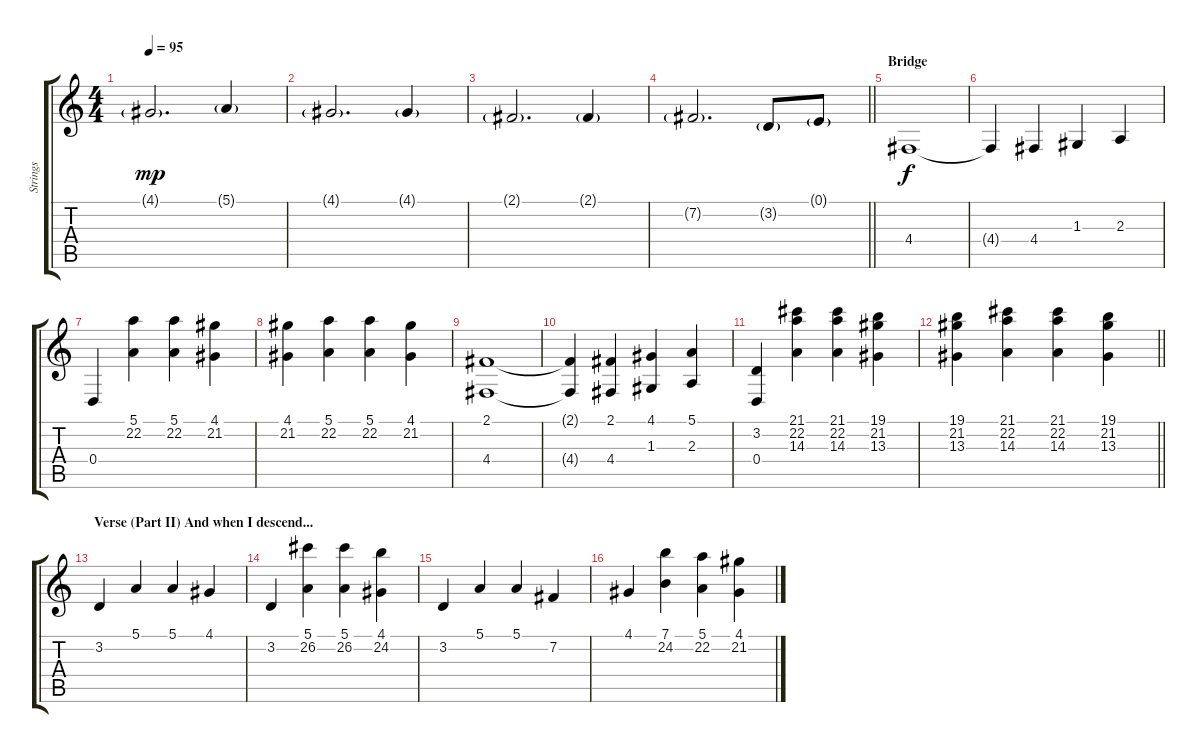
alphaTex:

\track ("Strings " "Strings ") {instrument stringensemble1}
\staff {score tabs}
\tuning (E4 B3 G3 D3 A2 E2) {hide}
\ts (4 4)
\tempo 95
\clef g2
\ks c
4.1{g}.2{d dy mp} 5.1{g}.4 |
4.1{g}.2{d} 4.1{g}.4 |
2.1{g}.2{d} 2.1{g}.4 |
\barLineRight lightlight
7.2{g}.2{d} 3.2{g}.8 0.1{g}.8 |
\section ("" "Bridge ")
4.4.1{dy f} |
4.4{t}.4 4.4.4 1.3.4 2.3.4 |
0.4.4 (5.1 22.2).4 (5.1 22.2).4 (4.1 21.2).4 |
(4.1 21.2).4 (5.1 22.2).4 (5.1 22.2).4 (4.1 21.2).4 |
(2.1 4.4).1 |
(2.1{t} 4.4{t}).4 (2.1 4.4).4 (4.1 1.3).4 (5.1 2.3).4 |
(3.2 0.4).4 (21.1 22.2 14.3).4 (21.1 22.2 14.3).4 (19.1 21.2 13.3).4 |
\barLineRight lightlight
(19.1 21.2 13.3).4 (21.1 22.2 14.3).4 (21.1 22.2 14.3).4 (19.1 21.2 13.3).4 |
\section ("" "Verse (Part II) And when I descend...")
3.2.4 5.1.4 5.1.4 4.1.4 |
3.2.4 (5.1 26.2).4 (5.1 26.2).4 (4.1 24.2).4 |
3.2.4 5.1.4 5.1.4 7.2.4 |
4.1.4 (7.1 24.2).4 (5.1 22.2).4 (4.1 21.2).4
